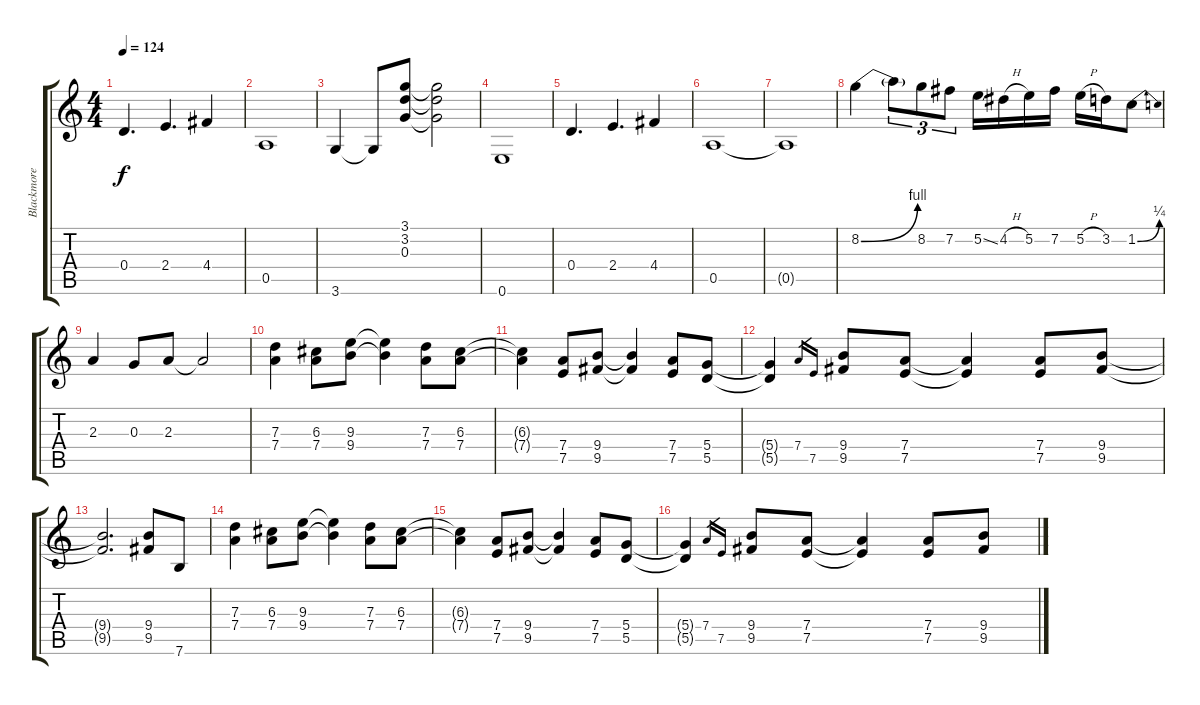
\track ("Blackmore" "Blackmore") {instrument overdrivenguitar}
\staff {score tabs}
\tuning (E4 B3 G3 D3 A2 E2) {hide}
\ts (4 4)
\tempo 124
\clef g2
\ks c
0.4.4{d dy f} 2.4.4{d} 4.4.4 |
0.5.1 |
3.6.4 3.6{t}.8 (3.1 3.2 0.3).8 (3.1{t} 3.2{t} 0.3{t}).2 |
0.6.1 |
0.4.4{d} 2.4.4{d} 4.4.4 |
0.5.1 |
0.5{t}.1 |
8.2{be (bend 0 0 60 4)}.4 8.2{t}.8{tu (3 2)} 8.2.8{tu (3 2)} 7.2.8{tu (3 2)} 5.2{ss}.16 4.2{h}.16 5.2.16 7.2.16 5.2{h}.16 3.2.16 1.2{be (bend 0 0 60 1)}.8 |
2.3.4 0.3.8 2.3.8 2.3{t}.2 |
(7.3 7.4).4 (6.3 7.4).8 (9.3 9.4).8 (9.3{t} 9.4{t}).4 (7.3 7.4).8 (6.3 7.4).8 |
(6.3{t} 7.4{t}).4 (7.4 7.5).8 (9.4 9.5).8 (9.4{t} 9.5{t}).4 (7.4 7.5).8 (5.4 5.5).8 |
(5.4{t} 5.5{t}).4 7.4.16{gr} 7.5.16{gr} (9.4 9.5).8 (7.4 7.5).8 (7.4{t} 7.5{t}).4 (7.4 7.5).8 (9.4 9.5).8 |
(9.4{t} 9.5{t}).2{d} (9.4 9.5).8 7.6.8 |
(7.3 7.4).4 (6.3 7.4).8 (9.3 9.4).8 (9.3{t} 9.4{t}).4 (7.3 7.4).8 (6.3 7.4).8 |
(6.3{t} 7.4{t}).4 (7.4 7.5).8 (9.4 9.5).8 (9.4{t} 9.5{t}).4 (7.4 7.5).8 (5.4 5.5).8 |
(5.4{t} 5.5{t}).4 7.4.16{gr} 7.5.16{gr} (9.4 9.5).8 (7.4 7.5).8 (7.4{t} 7.5{t}).4 (7.4 7.5).8 (9.4 9.5).8
